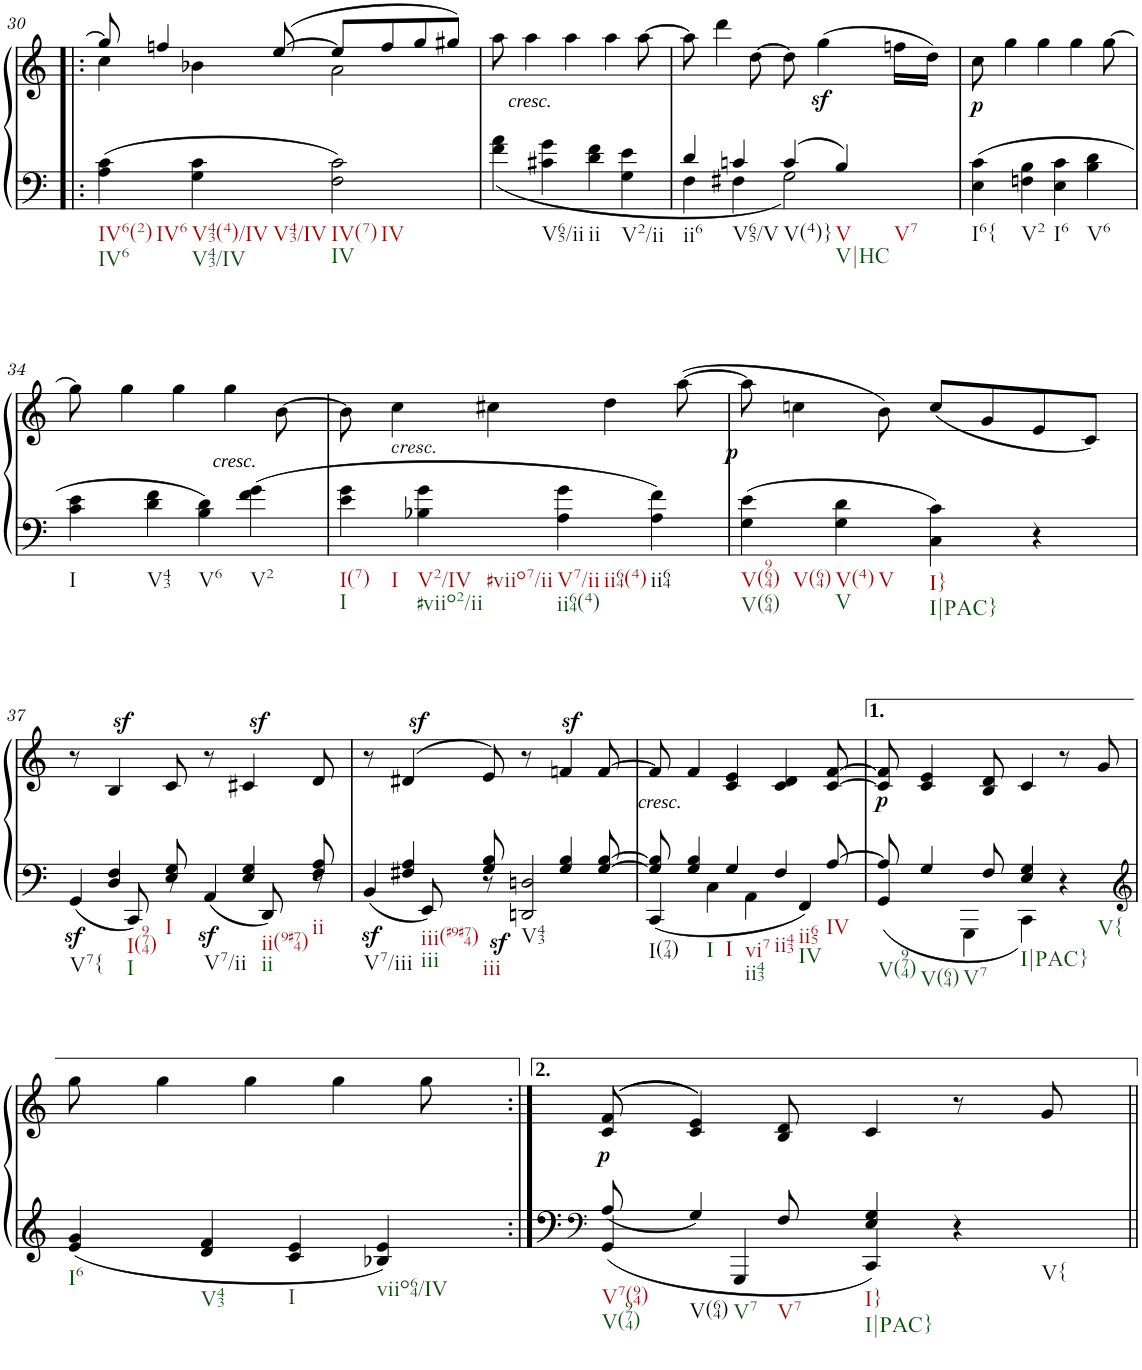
**kern	**kern	**dynam
*part1	*part1	*part1
*staff2	*staff1	*staff1/2
*I"Piano	*	*
*I'Pno	*	*
!!LO:PB:g=z
*clefF4	*clefG2	*
*k[]	*k[]	*
*M4/4	*M4/4	*
*met(c|)	*met(c|)	*
=30!|:	=30!|:	=30!|:
*	*^	*
!LO:TX:b:t=IV6(2)	!	!	!
!LO:TX:b:t=IV6	!	!	!
!LO:TX:b:t=IV6	!	!	!
4A\ 4c\	8gg/]	4cc\	.
.	4ffn/	.	.
!LO:TX:b:t=V43(4)/IV	!	!	!
!LO:TX:b:t=V43/IV	!	!	!
!LO:TX:b:t=V43/IV	!	!	!
4G\ 4c\	.	4b-X\	.
.	([8ee/	.	.
!LO:TX:b:t=IV(7)	!	!	!
!LO:TX:b:t=IV	!	!	!
!LO:TX:b:t=IV	!	!	!
2F\ 2c\	8ee/L]	2a\	.
.	8ff/	.	.
.	8gg/	.	.
.	8gg#X/J)	.	.
*	*v	*v	*
=31	=31	=31
4f\ 4a\	8aa\	.
!	!	!LO:DY:b
.	4aa\	other-dynamics
!LO:TX:b:t=V65/ii	!	!
4c#X\ 4g\	.	.
.	4aa\	.
!LO:TX:b:t=ii	!	!
4d\ 4f\	.	.
.	4aa\	.
!LO:TX:b:t=V2/ii	!	!
4G\ 4e\	.	.
.	[8aa\	.
=32	=32	=32
*^	*	*
!LO:TX:b:t=ii6	!	!	!
4d/	4F\	8aa\]	.
.	.	4ddd\	.
!LO:TX:b:t=V65/V	!	!	!
4cn/	4F#X\	.	.
.	.	[8dd\	.
!LO:TX:b:t=V(4)}	!	!	!
4c/	2G\	8dd\]	.
.	.	(4ggz<\	.
!LO:TX:b:t=V	!	!	!
!LO:TX:b:t=V|HC	!	!	!
!LO:TX:b:t=V7	!	!	!
4B/	.	.	.
.	.	16ffn\LL	.
.	.	16dd\JJ)	.
*v	*v	*	*
=33	=33	=33
!LO:TX:b:t=I6{	!	!
!	!	!LO:DY:b
4E\ 4c\	8cc\	p
.	4gg\	.
!LO:TX:b:t=V2	!	!
4Fn\ 4B\	.	.
.	4gg\	.
!LO:TX:b:t=I6	!	!
4E\ 4c\	.	.
.	4gg\	.
!LO:TX:b:t=V6	!	!
4B\ 4d\	.	.
.	[8gg\	.
!!LO:LB:g=z
=34	=34	=34
!LO:TX:b:t=I	!	!
4c\ 4e\	8gg\]	.
.	4gg\	.
!LO:TX:b:t=V43	!	!
4d\ 4f\	.	.
.	4gg\	.
!LO:TX:b:t=V6	!	!
4B\ 4d\	.	.
!	!	!LO:DY:b
.	4gg\	other-dynamics
!LO:TX:b:t=V2	!	!
4f\ 4g\	.	.
.	[>8b\	.
=35	=35	=35
!LO:TX:b:t=I(7)	!	!
!LO:TX:b:t=I	!	!
!LO:TX:b:t=I	!	!
4e\ 4g\	8b\]	.
!	!LO:TX:b:i:t=cresc.	!
.	4cc\	.
!LO:TX:b:t=V2/IV	!	!
!LO:TX:b:t=#viio2/ii	!	!
!LO:TX:b:t=#viio7/ii	!	!
4B-X\ 4g\	.	.
.	4cc#X\	.
!LO:TX:b:t=V7/ii	!	!
!LO:TX:b:t=ii64(4)	!	!
!LO:TX:b:t=ii64(4)	!	!
4A\ 4g\	.	.
.	4dd\	.
!LO:TX:b:t=ii64	!	!
4A\ 4f\	.	.
.	([>8aa\	.
=36	=36	=36
!LO:TX:b:t=V(964)	!	!
!LO:TX:b:t=V(64)	!	!
!LO:TX:b:t=V(64)	!	!
!	!	!LO:DY:b
4G\ 4e\	8aa\]	p
.	4ccn\	.
!LO:TX:b:t=V(4)	!	!
!LO:TX:b:t=V	!	!
!LO:TX:b:t=V	!	!
4G\ 4d\	.	.
.	8b\)	.
!LO:TX:b:t=I}	!	!
!LO:TX:b:t=I|PAC}	!	!
4C\ 4c\	(8cc/L	.
.	8g/	.
4r	8e/	.
.	8c/J)	.
!!LO:LB:g=z
=37	=37	=37
*^	*	*
!LO:TX:b:t=V7{	!	!	!
!	!	!	!LO:DY:b=2
8ryy	4GG/	8r	sf
4D/ 4F/	.	4Bz>/	.
!	!LO:TX:b:t=I(974)	!	!
!	!LO:TX:b:t=I	!	!
.	8CC/	.	.
!LO:TX:b:t=I	!	!	!
8E/ 8G/	8r	8c/	.
!LO:TX:b:t=V7/ii	!	!	!
!	!	!	!LO:DY:b=2
8ryy	4AA/	8r	sf
4E/ 4G/	.	4c#Xz>/	.
!	!LO:TX:b:t=ii(9#74)	!	!
!	!LO:TX:b:t=ii	!	!
.	8DD/	.	.
!LO:TX:b:t=ii	!	!	!
8F/ 8A/	8r	8d/	.
=38	=38	=38	=38
!LO:TX:b:t=V7/iii	!	!	!
!	!	!	!LO:DY:b=2
8ryy	4BB/	8r	sf
4F#X/ 4A/	.	(4d#Xz>/	.
!	!LO:TX:b:t=iii(#9#74)	!	!
!	!LO:TX:b:t=iii	!	!
.	8EE/	.	.
!LO:TX:b:t=iii	!	!	!
8G/ 8B/	8r	8e/)	.
!LO:TX:b:t=V43	!	!	!
!	!	!	!LO:DY:b=2
8ryy	2DDn/ 2Dn/	8r	sf
4G/ 4B/	.	4fnz>/	.
[8G/ [8B/	.	[>8f/	.
=39	=39	=39	=39
!LO:TX:b:t=I(74)	!	!	!
!	!	!	!LO:DY:b
8G/] 8B/]	4CC/	8f/]	other-dynamics
4G/ 4B/	.	4f/	.
!	!LO:TX:b:t=I	!	!
!	!LO:TX:b:t=I	!	!
.	4C\	.	.
4G/	.	4c/ 4e/	.
!	!LO:TX:b:t=vi7	!	!
!	!LO:TX:b:t=ii43	!	!
!	!LO:TX:b:t=ii43	!	!
.	4AA\	.	.
4F/	.	4c/ 4d/	.
!	!LO:TX:b:t=ii65	!	!
!	!LO:TX:b:t=IV	!	!
!	!LO:TX:b:t=IV	!	!
.	4FF/	.	.
[8A/	.	[8c/ [8f/	.
=40	=40	=40	=40
!LO:TX:b:t=V(974)	!	!	!
!LO:TX:b:t=V(64)	!	!	!
!	!	!	!LO:DY:b
8A/]	4GG/	8c/] 8f/]	p
4G/	.	4c/ 4e/	.
!	!LO:TX:b:t=V7	!	!
.	4GGG\	.	.
8F/	.	8B/ 8d/	.
!LO:TX:b:t=I|PAC}	!	!	!
4E/ 4G/	4CC\	4c/	.
!LO:TX:b:t=V{	!	!	!
4ryy	4r	8r	.
.	.	8g/	.
*v	*v	*	*
!!LO:LB:g=z
=40X3	=40X3	=40X3
*clefG2	*	*
!LO:TX:b:t=I6	!	!
4e/ 4g/	8gg\	.
.	4gg\	.
!LO:TX:b:t=V43	!	!
4d/ 4f/	.	.
.	4gg\	.
!LO:TX:b:t=I	!	!
4c/ 4e/	.	.
.	4gg\	.
!LO:TX:b:t=viio64/IV	!	!
4B-X/ 4e/	.	.
.	8gg\	.
=40X4:|!	=40X4:|!	=40X4:|!
*clefF4	*	*
*^	*	*
!LO:TX:b:t=V7(94)	!	!	!
!LO:TX:b:t=V(974)	!	!	!
!LO:TX:b:t=V(64)	!	!	!
!	!	!	!LO:DY:b
8A/	4GG/	((8c/ 8f/	p
4G/	.	4c/ 4e/))	.
!	!LO:TX:b:t=V7	!	!
!	!LO:TX:b:t=V7	!	!
.	4GGG/	.	.
8F/	.	8B/ 8d/	.
!LO:TX:b:t=I}	!	!	!
!LO:TX:b:t=I|PAC}	!	!	!
4E/ 4G/	4CC/	4c/	.
!LO:TX:b:t=V{	!	!	!
4ryy	4r	8r	.
.	.	8g/	.
*v	*v	*	*
=||	=||	=||
*-	*-	*-
